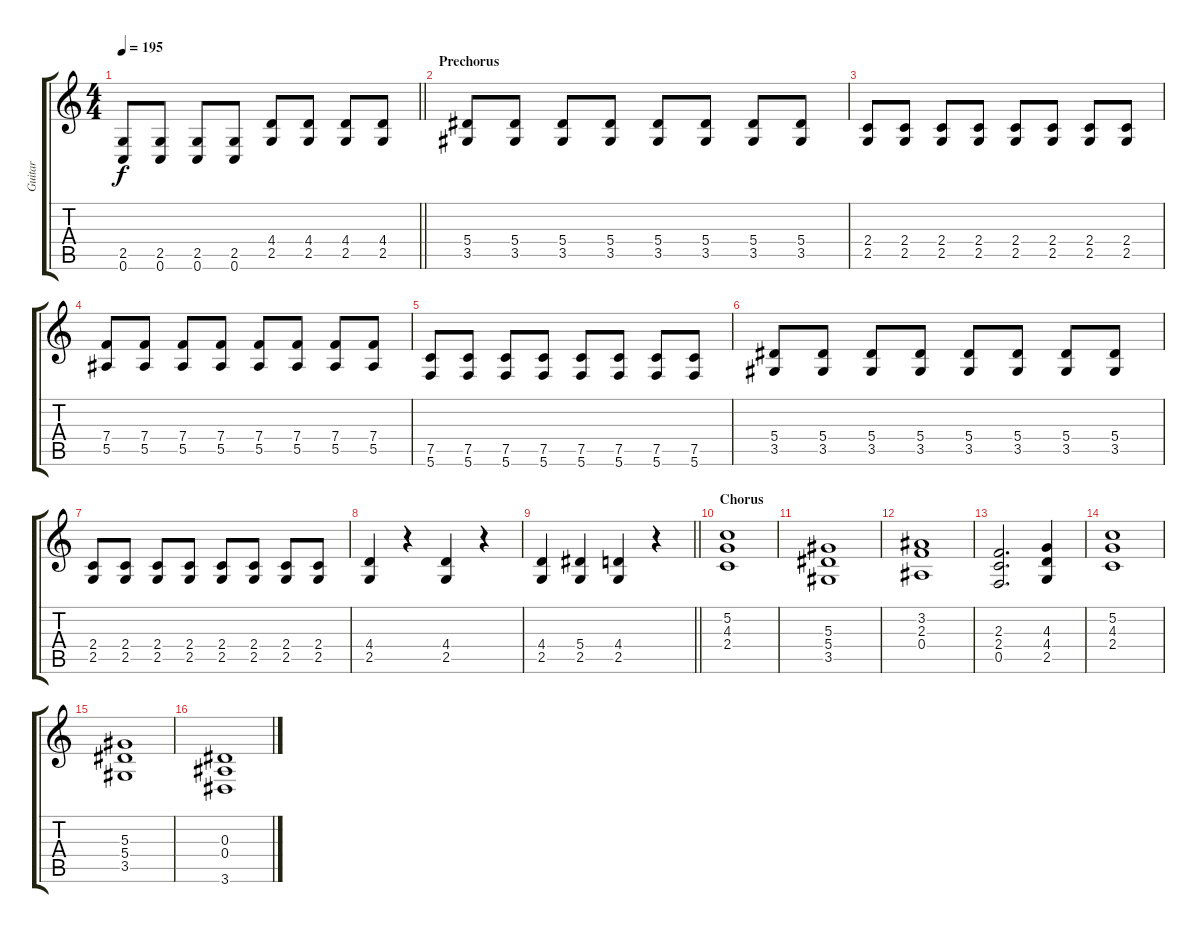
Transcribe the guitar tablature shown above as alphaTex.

\track ("Guitar" "Guitar") {instrument distortionguitar}
\staff {score tabs}
\tuning (C4 G3 Eb3 Bb2 F2 C2) {hide}
\ts (4 4)
\tempo 195
\clef g2
\barLineRight lightlight
\ks c
(2.5 0.6).8{dy f} (2.5 0.6).8 (2.5 0.6).8 (2.5 0.6).8 (4.4 2.5).8 (4.4 2.5).8 (4.4 2.5).8 (4.4 2.5).8 |
\section ("" "Prechorus")
(5.4 3.5).8 (5.4 3.5).8 (5.4 3.5).8 (5.4 3.5).8 (5.4 3.5).8 (5.4 3.5).8 (5.4 3.5).8 (5.4 3.5).8 |
(2.4 2.5).8 (2.4 2.5).8 (2.4 2.5).8 (2.4 2.5).8 (2.4 2.5).8 (2.4 2.5).8 (2.4 2.5).8 (2.4 2.5).8 |
(7.4 5.5).8 (7.4 5.5).8 (7.4 5.5).8 (7.4 5.5).8 (7.4 5.5).8 (7.4 5.5).8 (7.4 5.5).8 (7.4 5.5).8 |
(7.5 5.6).8 (7.5 5.6).8 (7.5 5.6).8 (7.5 5.6).8 (7.5 5.6).8 (7.5 5.6).8 (7.5 5.6).8 (7.5 5.6).8 |
(5.4 3.5).8 (5.4 3.5).8 (5.4 3.5).8 (5.4 3.5).8 (5.4 3.5).8 (5.4 3.5).8 (5.4 3.5).8 (5.4 3.5).8 |
(2.4 2.5).8 (2.4 2.5).8 (2.4 2.5).8 (2.4 2.5).8 (2.4 2.5).8 (2.4 2.5).8 (2.4 2.5).8 (2.4 2.5).8 |
(4.4 2.5).4 r.4 (4.4 2.5).4 r.4 |
\barLineRight lightlight
(4.4 2.5).4 (5.4 2.5).4 (4.4 2.5).4 r.4 |
\section ("" "Chorus")
(5.2 4.3 2.4).1 |
(5.3 5.4 3.5).1 |
(3.2 2.3 0.4).1 |
(2.3 2.4 0.5).2{d} (4.3 4.4 2.5).4 |
(5.2 4.3 2.4).1 |
(5.3 5.4 3.5).1 |
(0.3 0.4 3.6).1
